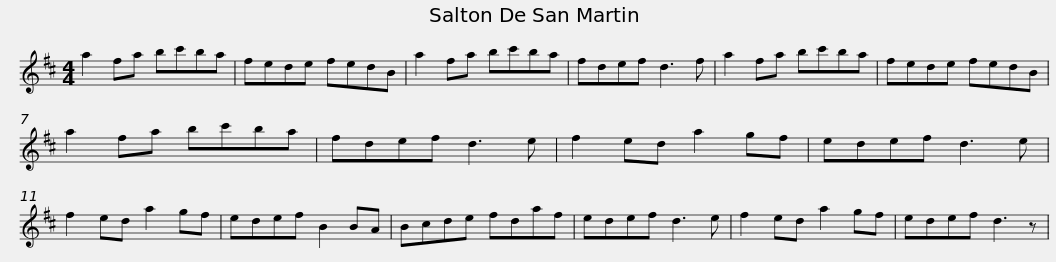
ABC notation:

X:1
L:1/8
M:4/4
I:linebreak $
K:D
V:1 treble
V:1
 a2 fa bc'ba | fede fedB | a2 fa bc'ba | fdef d3 f | a2 fa bc'ba |$ %5
 fede fedB | a2 fa bc'ba | fdef d3 e | f2 ed a2 gf | edef d3 e | %10
 f2 ed a2 gf |$ edef B2 BA | Bcde fdaf | edef d3 e | f2 ed a2 gf | %15
 edef d3 z | %16
